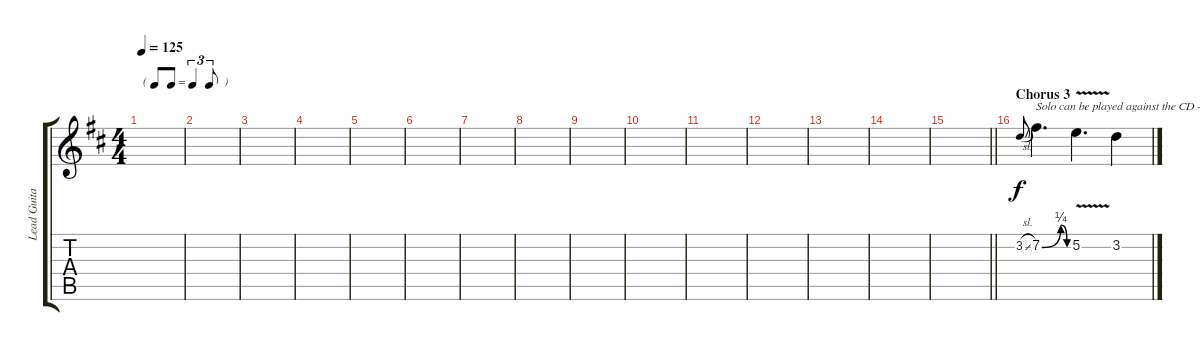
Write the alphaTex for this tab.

\track ("Lead Guitar Solo" "Lead Guita") {instrument overdrivenguitar}
\staff {score tabs}
\tuning (E4 B3 G3 D3 A2 E2) {hide}
\ts (4 4)
\tf triplet8th
\tempo 125
\clef g2
\ks d
|
|
|
|
|
|
|
|
|
|
|
|
|
|
\barLineRight lightlight
|
\section ("" "Chorus 3")
3.2{sl}.8{gr onbeat} 7.2{be (custom 0 0 43 1 57 0 60 0)}.4{d txt "Solo can be played against the CD - near perfect!"} 5.2{v}.4{d} 3.2.4
